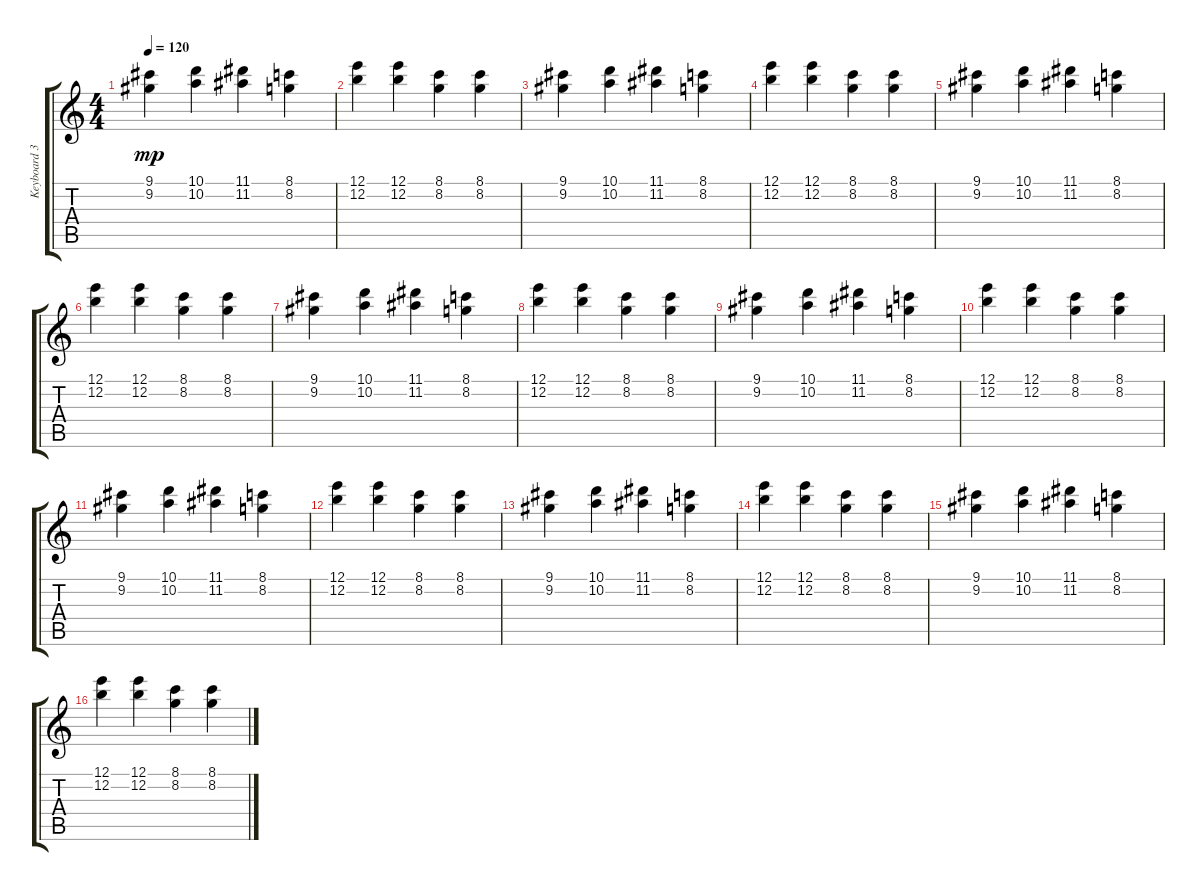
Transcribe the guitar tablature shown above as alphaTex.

\track ("Keyboard 3" "Keyboard 3") {instrument guitarharmonics}
\staff {score tabs}
\tuning (E4 B3 G3 D3 A2 E2) {hide}
\ts (4 4)
\tempo 120
\clef g2
\ks c
(9.1 9.2).4{dy mp} (10.1 10.2).4 (11.1 11.2).4 (8.1 8.2).4 |
(12.1 12.2).4 (12.1 12.2).4 (8.1 8.2).4 (8.1 8.2).4 |
(9.1 9.2).4 (10.1 10.2).4 (11.1 11.2).4 (8.1 8.2).4 |
(12.1 12.2).4 (12.1 12.2).4 (8.1 8.2).4 (8.1 8.2).4 |
(9.1 9.2).4 (10.1 10.2).4 (11.1 11.2).4 (8.1 8.2).4 |
(12.1 12.2).4 (12.1 12.2).4 (8.1 8.2).4 (8.1 8.2).4 |
(9.1 9.2).4 (10.1 10.2).4 (11.1 11.2).4 (8.1 8.2).4 |
(12.1 12.2).4 (12.1 12.2).4 (8.1 8.2).4 (8.1 8.2).4 |
(9.1 9.2).4 (10.1 10.2).4 (11.1 11.2).4 (8.1 8.2).4 |
(12.1 12.2).4 (12.1 12.2).4 (8.1 8.2).4 (8.1 8.2).4 |
(9.1 9.2).4 (10.1 10.2).4 (11.1 11.2).4 (8.1 8.2).4 |
(12.1 12.2).4 (12.1 12.2).4 (8.1 8.2).4 (8.1 8.2).4 |
(9.1 9.2).4 (10.1 10.2).4 (11.1 11.2).4 (8.1 8.2).4 |
(12.1 12.2).4 (12.1 12.2).4 (8.1 8.2).4 (8.1 8.2).4 |
(9.1 9.2).4 (10.1 10.2).4 (11.1 11.2).4 (8.1 8.2).4 |
(12.1 12.2).4 (12.1 12.2).4 (8.1 8.2).4 (8.1 8.2).4
